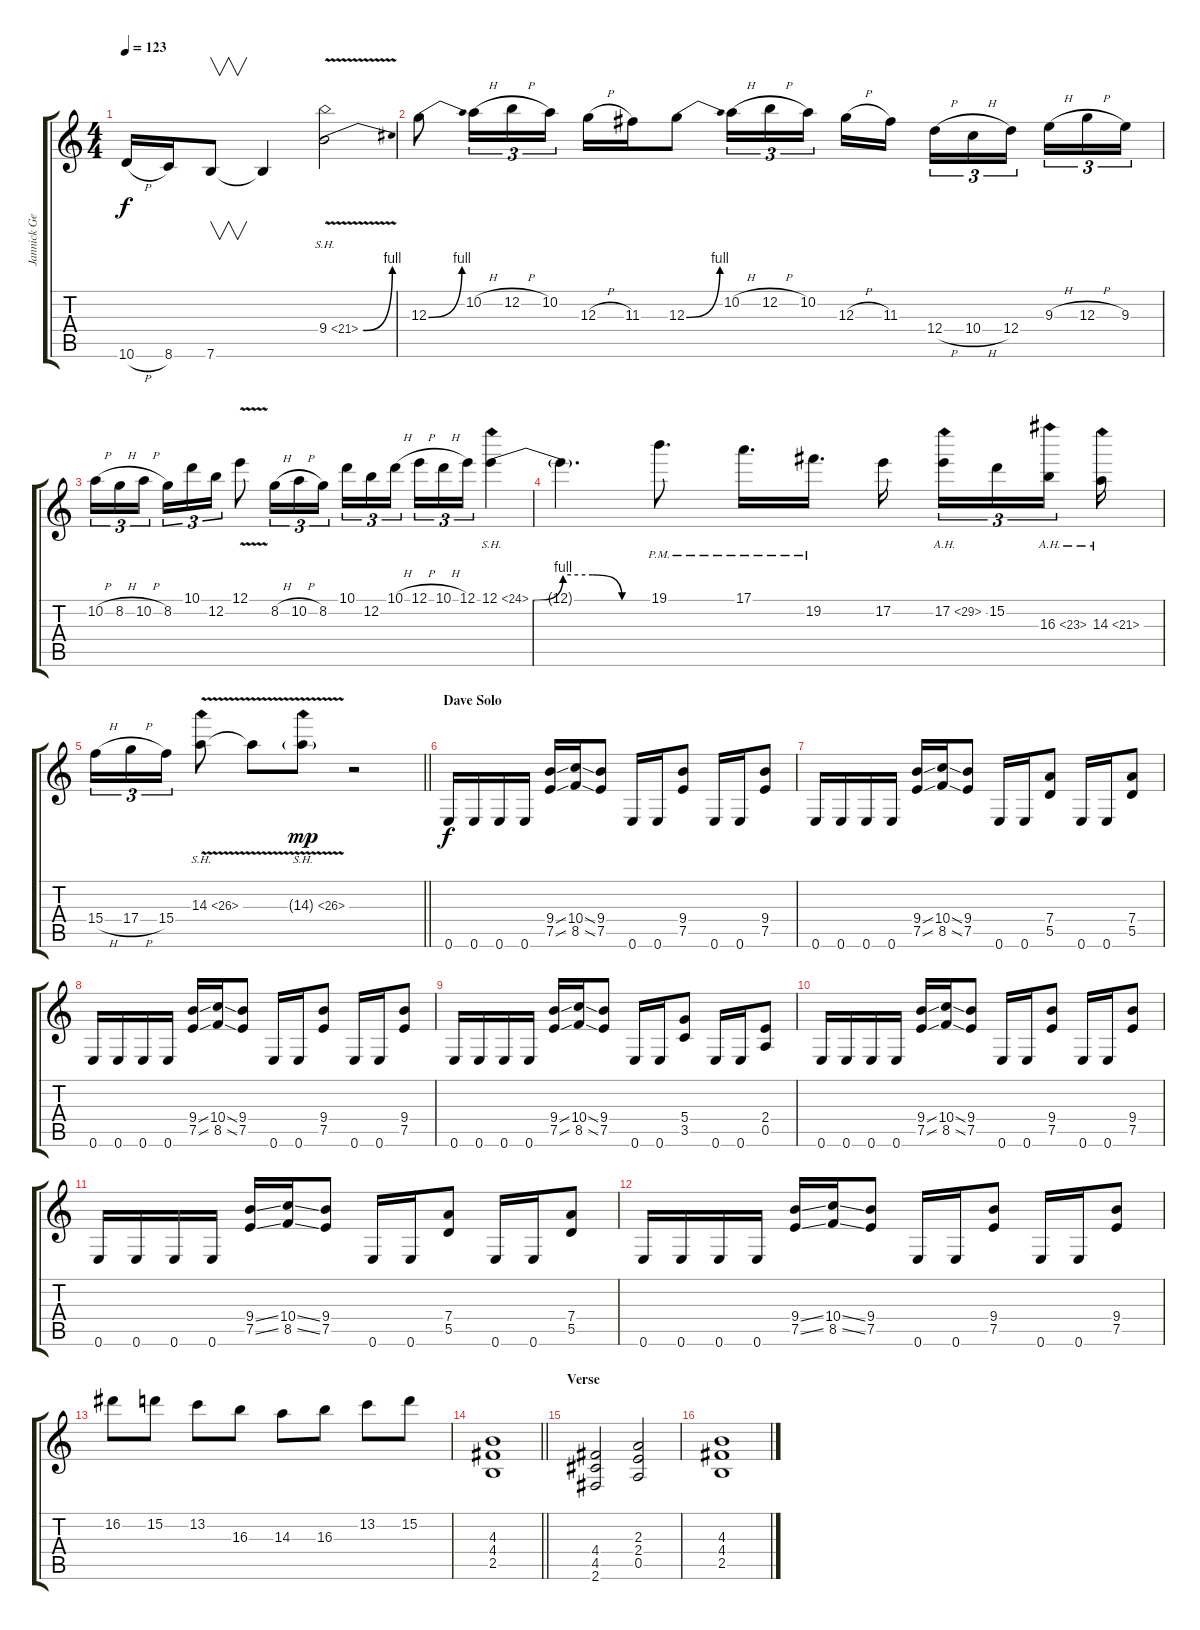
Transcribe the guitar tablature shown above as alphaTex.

\track ("Jannick Gers" "Jannick Ge") {instrument distortionguitar}
\staff {score tabs}
\tuning (E4 B3 G3 D3 A2 E2) {hide}
\ts (4 4)
\tempo 123
\clef g2
\ks c
10.6{h}.16{dy f} 8.6.16 7.6.8{v} 7.6{t}.4 9.4{be (bend 0 0 60 4) sh 12 v}.2 |
12.3{be (bend 0 0 60 4)}.8 10.2{h}.16{tu (3 2)} 12.2{h}.16{tu (3 2)} 10.2.16{tu (3 2)} 12.3{h}.16 11.3.16 12.3{be (bend 0 0 60 4)}.8 10.2{h}.16{tu (3 2)} 12.2{h}.16{tu (3 2)} 10.2.16{tu (3 2) beam splitsecondary} 12.3{h}.16 11.3.16 12.4{h}.16{tu (3 2)} 10.4{h}.16{tu (3 2)} 12.4.16{tu (3 2) beam splitsecondary} 9.3{h}.16{tu (3 2)} 12.3{h}.16{tu (3 2)} 9.3.16{tu (3 2)} |
10.2{h}.16{tu (3 2)} 8.2{h}.16{tu (3 2)} 10.2{h}.16{tu (3 2) beam splitsecondary} 8.2.16{tu (3 2)} 10.1.16{tu (3 2)} 12.2.16{tu (3 2)} 12.1{v}.8 8.2{h}.16{tu (3 2)} 10.2{h}.16{tu (3 2)} 8.2.16{tu (3 2)} 10.1.16{tu (3 2)} 12.2.16{tu (3 2)} 10.1{h}.16{tu (3 2) beam splitsecondary} 12.1{h}.16{tu (3 2)} 10.1{h}.16{tu (3 2)} 12.1.16{tu (3 2)} 12.1{be (custom 0 0 15 4 30 4 45 0 60 0) sh 12}.4 |
12.1{t}.4{d} 19.1{pm}.8{d} 17.1{pm}.16{d} 19.2{pm}.16{d} 17.2.16{beam splitsecondary} 17.2{ah 12}.16{tu (3 2)} 15.2.16{tu (3 2)} 16.3{ah 7}.16{tu (3 2) beam splitsecondary} 14.3{ah 7}.16 |
\barLineRight lightlight
15.4{h}.16{tu (3 2)} 17.4{h}.16{tu (3 2)} 15.4.16{tu (3 2)} 14.3{sh 12 v}.8 14.3{t}.8 14.3{sh 12 v g}.8{dy mp} r.2 |
\section ("" "Dave Solo")
0.6.16{dy f} 0.6.16 0.6.16 0.6.16 (9.4{ss} 7.5{ss}).16 (10.4{ss} 8.5{ss}).16 (9.4 7.5).8 0.6.16 0.6.16 (9.4 7.5).8 0.6.16 0.6.16 (9.4 7.5).8 |
0.6.16 0.6.16 0.6.16 0.6.16 (9.4{ss} 7.5{ss}).16 (10.4{ss} 8.5{ss}).16 (9.4 7.5).8 0.6.16 0.6.16 (7.4 5.5).8 0.6.16 0.6.16 (7.4 5.5).8 |
0.6.16 0.6.16 0.6.16 0.6.16 (9.4{ss} 7.5{ss}).16 (10.4{ss} 8.5{ss}).16 (9.4 7.5).8 0.6.16 0.6.16 (9.4 7.5).8 0.6.16 0.6.16 (9.4 7.5).8 |
0.6.16 0.6.16 0.6.16 0.6.16 (9.4{ss} 7.5{ss}).16 (10.4{ss} 8.5{ss}).16 (9.4 7.5).8 0.6.16 0.6.16 (5.4 3.5).8 0.6.16 0.6.16 (2.4 0.5).8 |
0.6.16 0.6.16 0.6.16 0.6.16 (9.4{ss} 7.5{ss}).16 (10.4{ss} 8.5{ss}).16 (9.4 7.5).8 0.6.16 0.6.16 (9.4 7.5).8 0.6.16 0.6.16 (9.4 7.5).8 |
0.6.16 0.6.16 0.6.16 0.6.16 (9.4{ss} 7.5{ss}).16 (10.4{ss} 8.5{ss}).16 (9.4 7.5).8 0.6.16 0.6.16 (7.4 5.5).8 0.6.16 0.6.16 (7.4 5.5).8 |
0.6.16 0.6.16 0.6.16 0.6.16 (9.4{ss} 7.5{ss}).16 (10.4{ss} 8.5{ss}).16 (9.4 7.5).8 0.6.16 0.6.16 (9.4 7.5).8 0.6.16 0.6.16 (9.4 7.5).8 |
16.2.8 15.2.8 13.2.8 16.3.8 14.3.8 16.3.8 13.2.8 15.2.8 |
\barLineRight lightlight
(4.3 4.4 2.5).1 |
\section ("" "Verse")
(4.4 4.5 2.6).2 (2.3 2.4 0.5).2 |
(4.3 4.4 2.5).1
